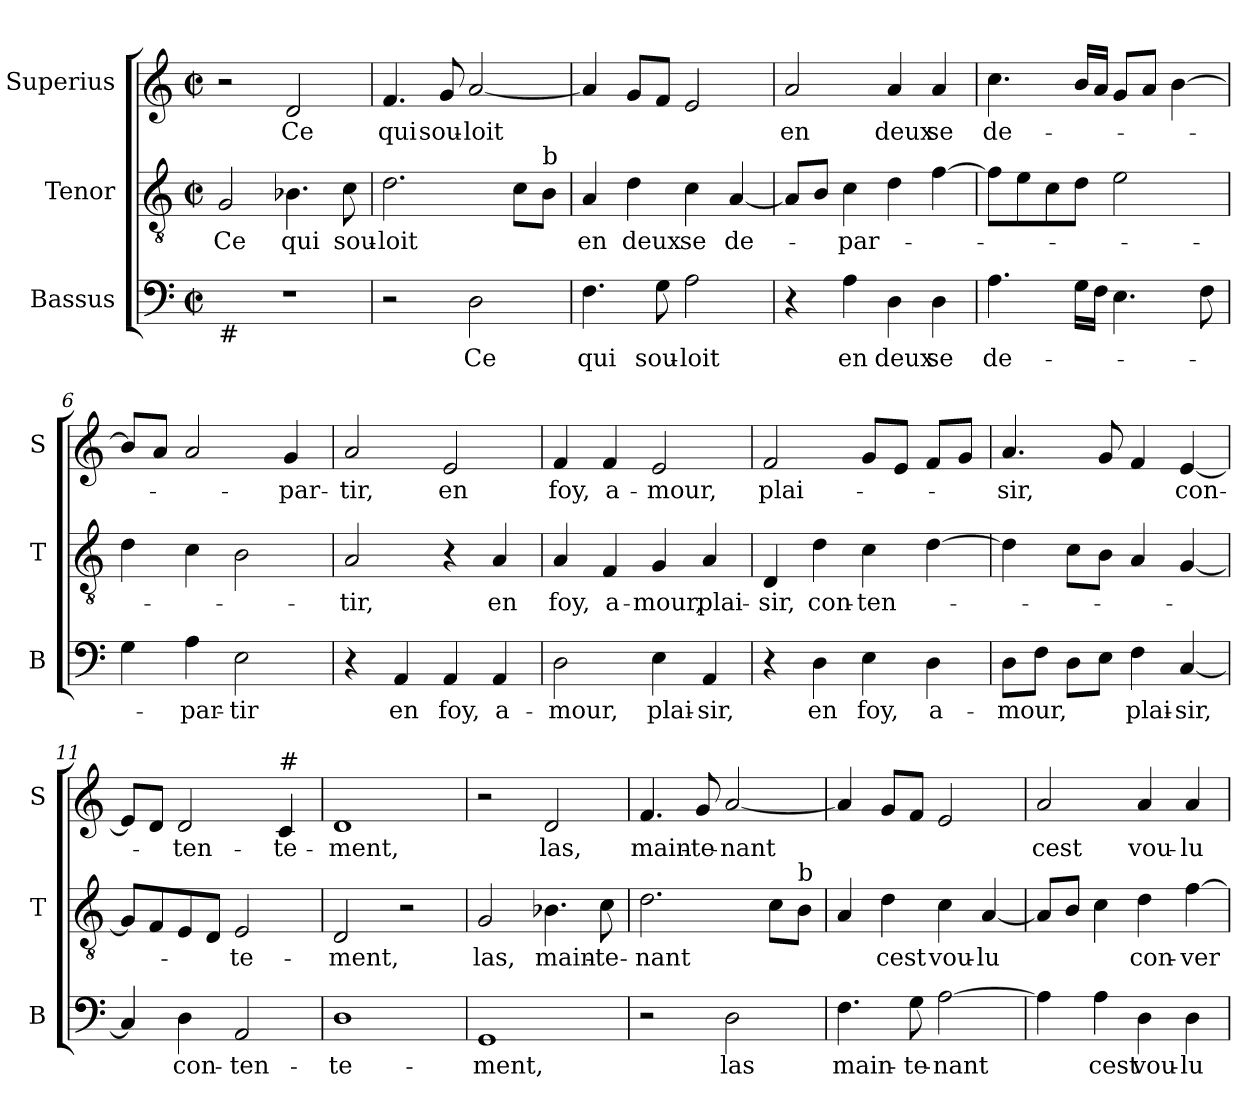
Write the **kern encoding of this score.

**kern	**text	**kern	**text	**kern	**text
*part3	*part3	*part2	*part2	*part1	*part1
*staff3	*staff3	*staff2	*staff2	*staff1	*staff1
*I"Bassus	*	*I"Tenor	*	*I"Superius	*
*I'B	*	*I'T	*	*I'S	*
*clefF4	*	*clefGv2	*	*clefG2	*
*k[]	*	*k[]	*	*k[]	*
*C:	*	*C:	*	*C:	*
*M2/2	*	*M2/2	*	*M2/2	*
*met(c|)	*	*met(c|)	*	*met(c|)	*
=1	=1	=1	=1	=1	=1
!LO:TX:b:t=#	!	!	!	!	!
!	!	!	!LO:LY:b	!	!
1r	.	2G/	Ce	2r	.
!	!	!	!LO:LY:b	!	!LO:LY:b
.	.	4.B-X\	qui	2d/	Ce
!	!	!	!LO:LY:b	!	!
.	.	8c\	sou-	.	.
=2	=2	=2	=2	=2	=2
!	!	!	!LO:LY:b	!	!LO:LY:b
2r	.	2.d\	-loit	4.f/	qui
!	!	!	!	!	!LO:LY:b
.	.	.	.	8g/	sou-
!	!LO:LY:b	!	!	!	!LO:LY:b
2D\	Ce	.	.	[2a/	-loit
.	.	8c\L	.	.	.
!	!	!LO:TX:a:t=b	!	!	!
.	.	8B\J	.	.	.
=3	=3	=3	=3	=3	=3
!	!LO:LY:b	!	!LO:LY:b	!	!
4.F\	qui	4A/	en	4a/]	.
!	!	!	!LO:LY:b	!	!
.	.	4d\	deux	8g/L	.
!	!LO:LY:b	!	!	!	!
8G\	sou-	.	.	8f/J	.
!	!LO:LY:b	!	!LO:LY:b	!	!
2A\	-loit	4c\	se	2e/	.
!	!	!	!LO:LY:b	!	!
.	.	[4A/	de-	.	.
=4	=4	=4	=4	=4	=4
!	!	!	!	!	!LO:LY:b
4r	.	8A/L]	.	2a/	en
.	.	8B/J	.	.	.
!	!LO:LY:b	!	!LO:LY:b	!	!
4A\	en	4c\	-par-	.	.
!	!LO:LY:b	!	!	!	!LO:LY:b
4D\	deux	4d\	.	4a/	deux
!	!LO:LY:b	!	!	!	!LO:LY:b
4D\	se	[4f\	.	4a/	se
=5	=5	=5	=5	=5	=5
!	!LO:LY:b	!	!	!	!LO:LY:b
4.A\	de-	8f\L]	.	4.cc\	de-
.	.	8e\	.	.	.
.	.	8c\	.	.	.
16G\LL	.	8d\J	.	16b/LL	.
16F\JJ	.	.	.	16a/JJ	.
4.E\	.	2e\	.	8g/L	.
.	.	.	.	8a/J	.
.	.	.	.	[4b\	.
8F\	.	.	.	.	.
!!LO:LB:g=z
=6	=6	=6	=6	=6	=6
4G\	.	4d\	.	8b/L]	.
.	.	.	.	8a/J	.
!	!LO:LY:b	!	!	!	!
4A\	-par-	4c\	.	2a/	.
!	!LO:LY:b	!	!	!	!
2E\	-tir	2B\	.	.	.
!	!	!	!	!	!LO:LY:b
.	.	.	.	4g/	-par-
=7	=7	=7	=7	=7	=7
!	!	!	!LO:LY:b	!	!LO:LY:b
4r	.	2A/	-tir,	2a/	-tir,
!	!LO:LY:b	!	!	!	!
4AA/	en	.	.	.	.
!	!LO:LY:b	!	!	!	!LO:LY:b
4AA/	foy,	4r	.	2e/	en
!	!LO:LY:b	!	!LO:LY:b	!	!
4AA/	a-	4A/	en	.	.
=8	=8	=8	=8	=8	=8
!	!LO:LY:b	!	!LO:LY:b	!	!LO:LY:b
2D\	-mour,	4A/	foy,	4f/	foy,
!	!	!	!LO:LY:b	!	!LO:LY:b
.	.	4F/	a-	4f/	a-
!	!LO:LY:b	!	!LO:LY:b	!	!LO:LY:b
4E\	plai-	4G/	-mour,	2e/	-mour,
!	!LO:LY:b	!	!LO:LY:b	!	!
4AA/	-sir,	4A/	plai-	.	.
=9	=9	=9	=9	=9	=9
!	!	!	!LO:LY:b	!	!LO:LY:b
4r	.	4D/	-sir,	2f/	plai-
!	!LO:LY:b	!	!LO:LY:b	!	!
4D\	en	4d\	con-	.	.
!	!LO:LY:b	!	!LO:LY:b	!	!
4E\	foy,	4c\	-ten-	8g/L	.
.	.	.	.	8e/J	.
!	!LO:LY:b	!	!	!	!
4D\	a-	[4d\	.	8f/L	.
.	.	.	.	8g/J	.
=10	=10	=10	=10	=10	=10
!	!LO:LY:b	!	!	!	!LO:LY:b
8D\L	-mour,	4d\]	.	4.a/	-sir,
8F\J	.	.	.	.	.
8D\L	.	8c\L	.	.	.
8E\J	.	8B\J	.	8g/	.
!	!LO:LY:b	!	!	!	!
4F\	plai-	4A/	.	4f/	.
!	!LO:LY:b	!	!	!	!LO:LY:b
[4C/	-sir,	[4G/	.	[4e/	con-
=11	=11	=11	=11	=11	=11
4C/]	.	8G/L]	.	8e/L]	.
.	.	8F/	.	8d/J	.
!	!LO:LY:b	!	!	!	!LO:LY:b
4D\	con-	8E/	.	2d/	-ten-
.	.	8D/J	.	.	.
!	!LO:LY:b	!	!LO:LY:b	!	!
2AA/	-ten-	2E/	-te-	.	.
!	!	!	!	!LO:TX:a:t=#	!
!	!	!	!	!	!LO:LY:b
.	.	.	.	4c/	-te-
!!LO:LB:g=z
=12	=12	=12	=12	=12	=12
!	!LO:LY:b	!	!LO:LY:b	!	!LO:LY:b
1D	-te-	2D/	-ment,	1d	-ment,
.	.	2r	.	.	.
=13	=13	=13	=13	=13	=13
!	!LO:LY:b	!	!LO:LY:b	!	!
1GG	-ment,	2G/	las,	2r	.
!	!	!	!LO:LY:b	!	!LO:LY:b
.	.	4.B-X\	main-	2d/	las,
!	!	!	!LO:LY:b	!	!
.	.	8c\	-te-	.	.
=14	=14	=14	=14	=14	=14
!	!	!	!LO:LY:b	!	!LO:LY:b
2r	.	2.d\	-nant	4.f/	main-
!	!	!	!	!	!LO:LY:b
.	.	.	.	8g/	-te-
!	!LO:LY:b	!	!	!	!LO:LY:b
2D\	las	.	.	[2a/	-nant
.	.	8c\L	.	.	.
!	!	!LO:TX:a:t=b	!	!	!
.	.	8B\J	.	.	.
=15	=15	=15	=15	=15	=15
!	!LO:LY:b	!	!	!	!
4.F\	main-	4A/	.	4a/]	.
!	!	!	!LO:LY:b	!	!
.	.	4d\	cest	8g/L	.
!	!LO:LY:b	!	!	!	!
8G\	-te-	.	.	8f/J	.
!	!LO:LY:b	!	!LO:LY:b	!	!
[2A\	-nant	4c\	vou-	2e/	.
!	!	!	!LO:LY:b	!	!
.	.	[4A/	-lu	.	.
=16	=16	=16	=16	=16	=16
!	!	!	!	!	!LO:LY:b
4A\]	.	8A/L]	.	2a/	cest
.	.	8B/J	.	.	.
!	!LO:LY:b	!	!	!	!
4A\	cest	4c\	.	.	.
!	!LO:LY:b	!	!LO:LY:b	!	!LO:LY:b
4D\	vou-	4d\	con-	4a/	vou-
!	!LO:LY:b	!	!LO:LY:b	!	!LO:LY:b
4D\	-lu	[4f\	-ver-	4a/	-lu
=	=	=	=	=	=
*-	*-	*-	*-	*-	*-
